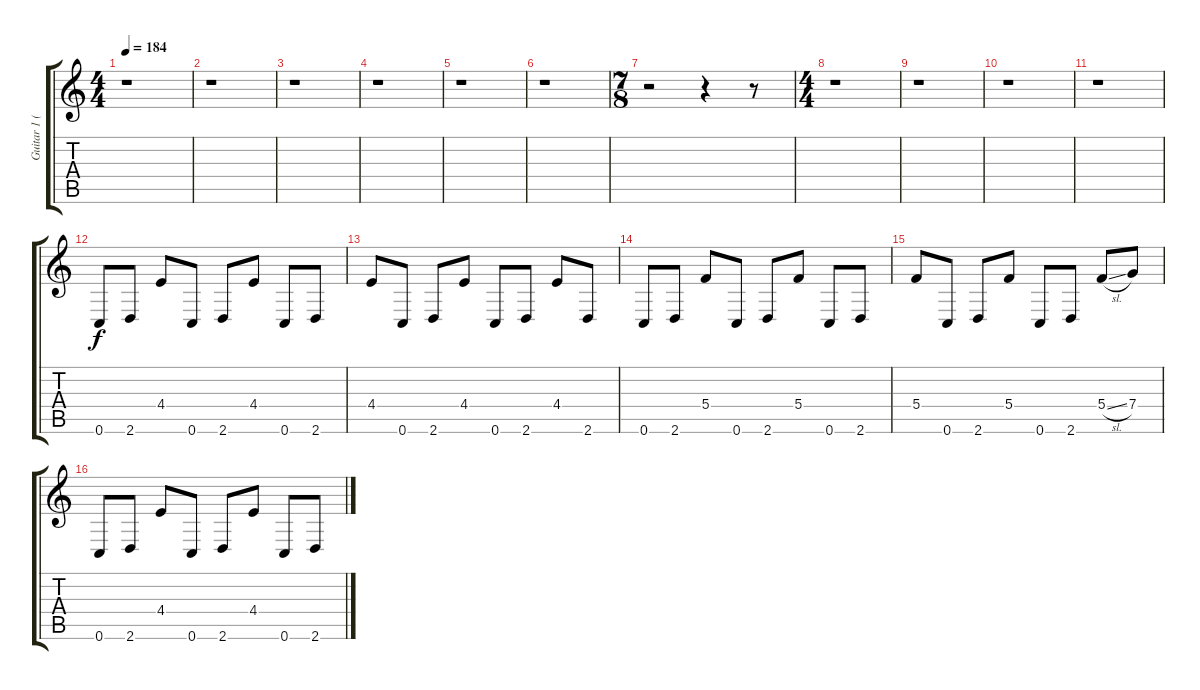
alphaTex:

\track ("Guitar 1 (Distorted- Tuck)" "Guitar 1 (") {instrument distortionguitar}
\staff {score tabs}
\tuning (D4 A3 F3 C3 G2 C2) {hide}
\ts (4 4)
\tempo 184
\clef g2
\ks c
r.1{dy f} |
r.1 |
r.1 |
r.1 |
r.1 |
r.1 |
\ts (7 8)
r.2 r.4 r.8 |
\ts (4 4)
r.1 |
r.1 |
r.1 |
r.1 |
0.6.8 2.6.8 4.4.8 0.6.8 2.6.8 4.4.8 0.6.8 2.6.8 |
4.4.8 0.6.8 2.6.8 4.4.8 0.6.8 2.6.8 4.4.8 2.6.8 |
0.6.8 2.6.8 5.4.8 0.6.8 2.6.8 5.4.8 0.6.8 2.6.8 |
5.4.8 0.6.8 2.6.8 5.4.8 0.6.8 2.6.8 5.4{sl}.8 7.4.8 |
0.6.8 2.6.8 4.4.8 0.6.8 2.6.8 4.4.8 0.6.8 2.6.8
